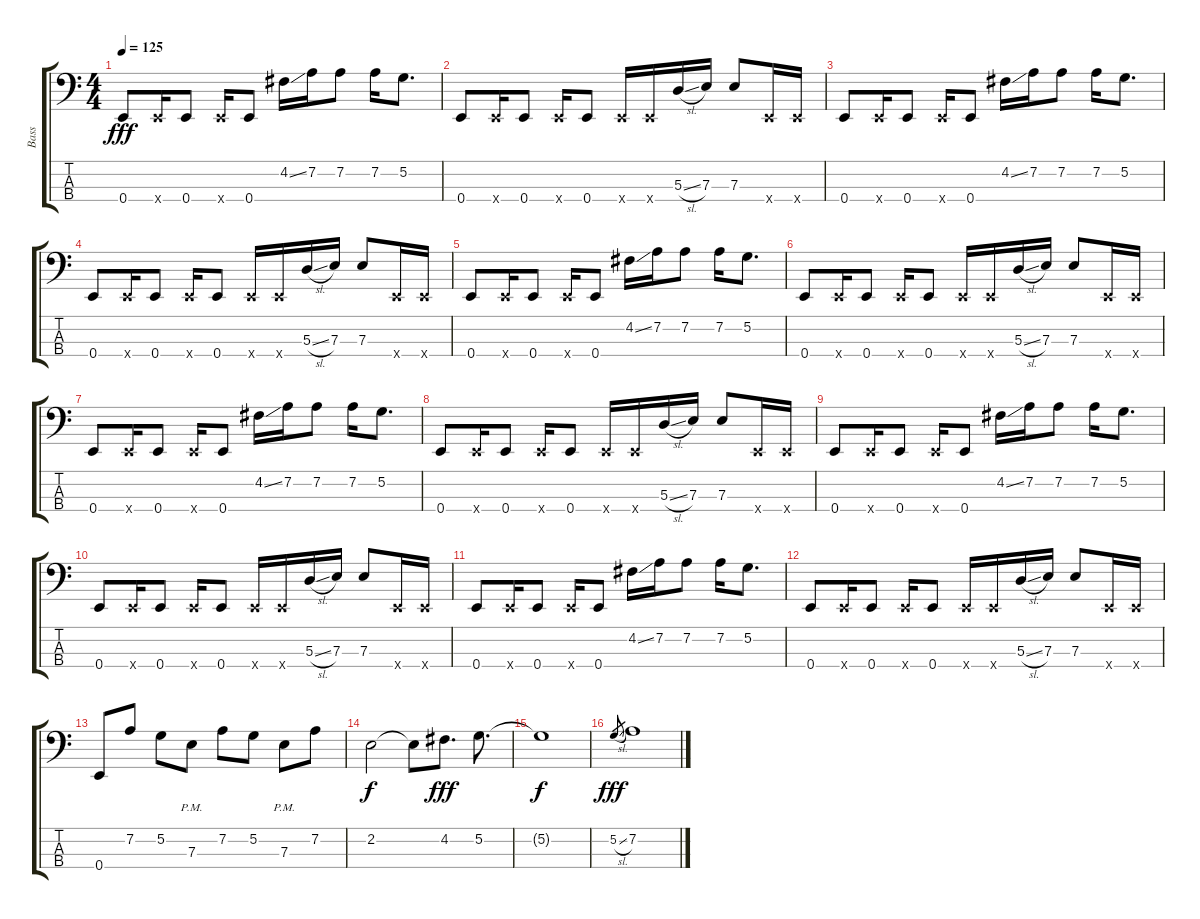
\track ("Bass" "Bass") {instrument electricguitarclean}
\staff {score tabs}
\tuning (G2 D2 A1 E1) {hide}
\ts (4 4)
\tempo 125
\clef f4
\ks c
0.4.8{dy fff} 0.4{x}.16 0.4.8 0.4{x}.16 0.4.8 4.2{ss}.16 7.2.16 7.2.8 7.2.16 5.2.8{d} |
0.4.8 0.4{x}.16 0.4.8 0.4{x}.16 0.4.8 0.4{x}.16 0.4{x}.16 5.3{sl}.16 7.3.16 7.3.8 0.4{x}.16 0.4{x}.16 |
0.4.8 0.4{x}.16 0.4.8 0.4{x}.16 0.4.8 4.2{ss}.16 7.2.16 7.2.8 7.2.16 5.2.8{d} |
0.4.8 0.4{x}.16 0.4.8 0.4{x}.16 0.4.8 0.4{x}.16 0.4{x}.16 5.3{sl}.16 7.3.16 7.3.8 0.4{x}.16 0.4{x}.16 |
0.4.8 0.4{x}.16 0.4.8 0.4{x}.16 0.4.8 4.2{ss}.16 7.2.16 7.2.8 7.2.16 5.2.8{d} |
0.4.8 0.4{x}.16 0.4.8 0.4{x}.16 0.4.8 0.4{x}.16 0.4{x}.16 5.3{sl}.16 7.3.16 7.3.8 0.4{x}.16 0.4{x}.16 |
0.4.8 0.4{x}.16 0.4.8 0.4{x}.16 0.4.8 4.2{ss}.16 7.2.16 7.2.8 7.2.16 5.2.8{d} |
0.4.8 0.4{x}.16 0.4.8 0.4{x}.16 0.4.8 0.4{x}.16 0.4{x}.16 5.3{sl}.16 7.3.16 7.3.8 0.4{x}.16 0.4{x}.16 |
0.4.8 0.4{x}.16 0.4.8 0.4{x}.16 0.4.8 4.2{ss}.16 7.2.16 7.2.8 7.2.16 5.2.8{d} |
0.4.8 0.4{x}.16 0.4.8 0.4{x}.16 0.4.8 0.4{x}.16 0.4{x}.16 5.3{sl}.16 7.3.16 7.3.8 0.4{x}.16 0.4{x}.16 |
0.4.8 0.4{x}.16 0.4.8 0.4{x}.16 0.4.8 4.2{ss}.16 7.2.16 7.2.8 7.2.16 5.2.8{d} |
0.4.8 0.4{x}.16 0.4.8 0.4{x}.16 0.4.8 0.4{x}.16 0.4{x}.16 5.3{sl}.16 7.3.16 7.3.8 0.4{x}.16 0.4{x}.16 |
0.4.8{balance 16} 7.2.8{balance 0} 5.2.8 7.3{pm}.8 7.2.8{balance 16} 5.2.8 7.3{pm}.8 7.2.8 |
2.2.2{dy f balance 8} 2.2{t}.8 4.2.8{d dy fff} 5.2.8{d} |
5.2{t}.1{dy f} |
5.2{sl}.8{gr dy fff} 7.2.1
